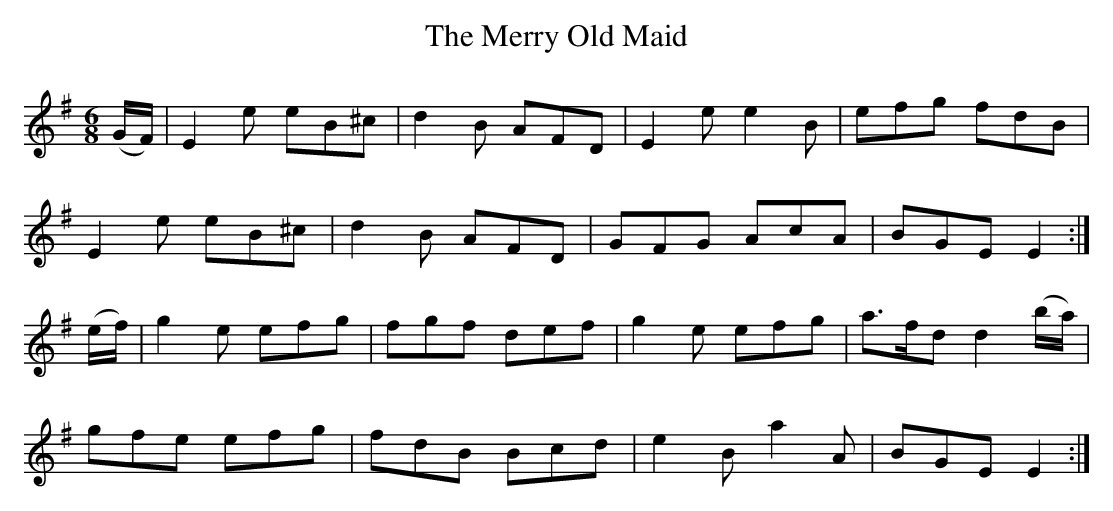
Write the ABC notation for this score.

X:1
T:Merry Old Maid, The
M:6/8
L:1/8
K:Em
(G/F/) | E2e eB^c | d2B AFD | E2e e2B | efg fdB |
E2e eB^c | d2B AFD | GFG AcA | BGE E2 :|
(e/f/) | g2e efg | fgf def | g2e efg | a>fd d2 (b/a/) |
gfe efg | fdB Bcd | e2B a2A | BGE E2 :|
